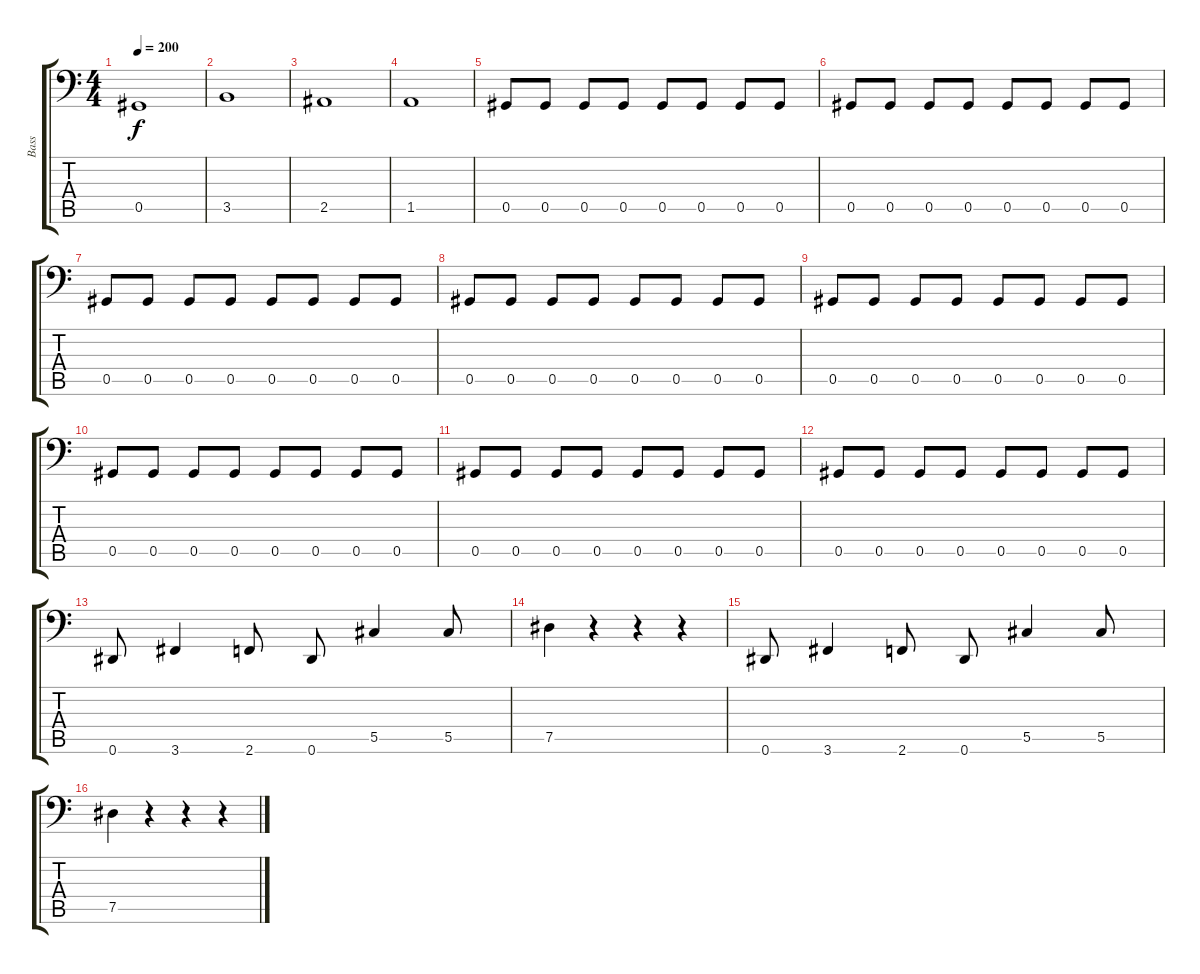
\track ("Bass" "Bass") {instrument electricbasspick}
\staff {score tabs}
\tuning (Eb3 Bb2 Gb2 Db2 Ab1 Eb1) {hide}
\ts (4 4)
\tempo 200
\clef f4
\ks c
0.5.1{dy f} |
3.5.1 |
2.5.1 |
1.5.1 |
0.5.8 0.5.8 0.5.8 0.5.8 0.5.8 0.5.8 0.5.8 0.5.8 |
0.5.8 0.5.8 0.5.8 0.5.8 0.5.8 0.5.8 0.5.8 0.5.8 |
0.5.8 0.5.8 0.5.8 0.5.8 0.5.8 0.5.8 0.5.8 0.5.8 |
0.5.8 0.5.8 0.5.8 0.5.8 0.5.8 0.5.8 0.5.8 0.5.8 |
0.5.8 0.5.8 0.5.8 0.5.8 0.5.8 0.5.8 0.5.8 0.5.8 |
0.5.8 0.5.8 0.5.8 0.5.8 0.5.8 0.5.8 0.5.8 0.5.8 |
0.5.8 0.5.8 0.5.8 0.5.8 0.5.8 0.5.8 0.5.8 0.5.8 |
0.5.8 0.5.8 0.5.8 0.5.8 0.5.8 0.5.8 0.5.8 0.5.8 |
0.6.8 3.6.4 2.6.8 0.6.8 5.5.4 5.5.8 |
7.5.4 r.4 r.4 r.4 |
0.6.8 3.6.4 2.6.8 0.6.8 5.5.4 5.5.8 |
7.5.4 r.4 r.4 r.4
